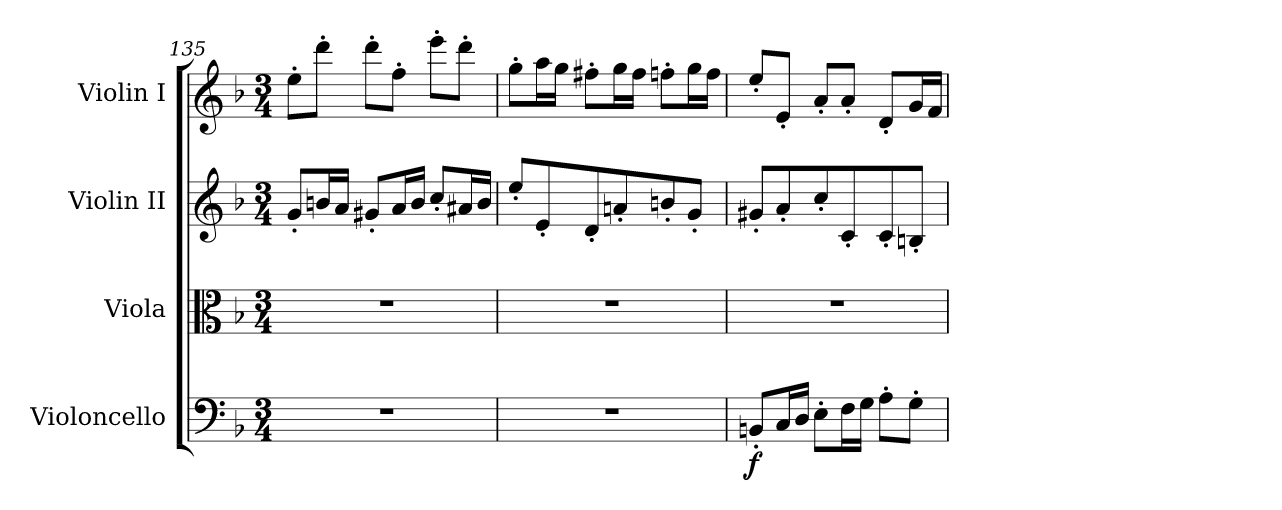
**kern	**dynam	**kern	**kern	**kern
*part4	*part4	*part3	*part2	*part1
*staff4	*staff4	*staff3	*staff2	*staff1
*I"Violoncello	*	*I"Viola	*I"Violin II	*I"Violin I
*I'Vc	*	*I'Vla	*I'Vln	*I'Vln
*clefF4	*	*clefC3	*clefG2	*clefG2
*k[b-]	*	*k[b-]	*k[b-]	*k[b-]
*M3/4	*	*M3/4	*M3/4	*M3/4
=135	=135	=135	=135	=135
2.r	.	2.r	8g'/L	8ee'\L
.	.	.	16bn/L	8ddd'\J
.	.	.	16a/JJ	.
.	.	.	8g#X'/L	8ddd'\L
.	.	.	16a/L	8ff'\J
.	.	.	16b/JJ	.
.	.	.	8cc'/L	8eee'\L
.	.	.	16a#X/L	8ddd'\J
.	.	.	16b/JJ	.
=136	=136	=136	=136	=136
2.r	.	2.r	8ee'/L	8gg'\L
.	.	.	8e'/	16aa\L
.	.	.	.	16gg\JJ
.	.	.	8d'/	8ff#X'\L
.	.	.	8an'/	16gg\L
.	.	.	.	16ff#\JJ
.	.	.	8bn'/	8ffn'\L
.	.	.	8g'/J	16gg\L
.	.	.	.	16ff\JJ
=137	=137	=137	=137	=137
!	!LO:DY:b	!	!	!
8BBn'/L	f	2.r	8g#X'/L	8ee'/L
16C/L	.	.	8a'/	8e'/J
16D/JJ	.	.	.	.
8E'\L	.	.	8cc'/	8a'/L
16F\L	.	.	8c'/	8a'/J
16G\JJ	.	.	.	.
8A'\L	.	.	8c'/	8d'/L
8G'\J	.	.	8Bn'/J	16g/L
.	.	.	.	16f/JJ
=	=	=	=	=
*-	*-	*-	*-	*-
